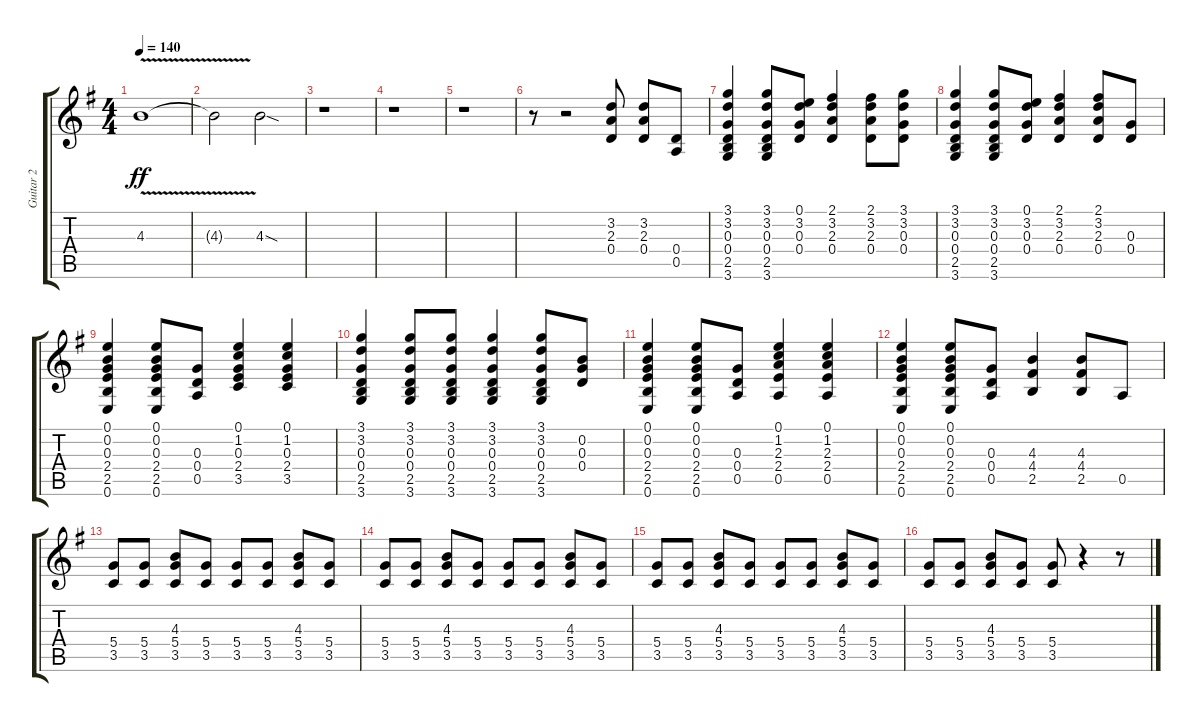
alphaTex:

\track ("Guitar 2" "Guitar 2") {instrument overdrivenguitar}
\staff {score tabs}
\tuning (E4 B3 G3 D3 A2 E2) {hide}
\ts (4 4)
\tempo 140
\clef g2
\ks g
4.3{v}.1{dy ff} |
4.3{t}.2 4.3{sod}.2 |
r.1 |
r.1 |
r.1 |
r.8 r.2 (3.2 2.3 0.4).8 (3.2 2.3 0.4).8 (0.4 0.5).8 |
(3.1 3.2 0.3 0.4 2.5 3.6).4 (3.1 3.2 0.3 0.4 2.5 3.6).8 (0.1 3.2 0.3 0.4).8 (2.1 3.2 2.3 0.4).4 (2.1 3.2 2.3 0.4).8 (3.1 3.2 0.3 0.4).8 |
(3.1 3.2 0.3 0.4 2.5 3.6).4 (3.1 3.2 0.3 0.4 2.5 3.6).8 (0.1 3.2 0.3 0.4).8 (2.1 3.2 2.3 0.4).4 (2.1 3.2 2.3 0.4).8 (0.3 0.4).8 |
(0.1 0.2 0.3 2.4 2.5 0.6).4 (0.1 0.2 0.3 2.4 2.5 0.6).8 (0.3 0.4 0.5).8 (0.1 1.2 0.3 2.4 3.5).4 (0.1 1.2 0.3 2.4 3.5).4 |
(3.1 3.2 0.3 0.4 2.5 3.6).4 (3.1 3.2 0.3 0.4 2.5 3.6).8 (3.1 3.2 0.3 0.4 2.5 3.6).8 (3.1 3.2 0.3 0.4 2.5 3.6).4 (3.1 3.2 0.3 0.4 2.5 3.6).8 (0.2 0.3 0.4).8 |
(0.1 0.2 0.3 2.4 2.5 0.6).4 (0.1 0.2 0.3 2.4 2.5 0.6).8 (0.3 0.4 0.5).8 (0.1 1.2 2.3 2.4 0.5).4 (0.1 1.2 2.3 2.4 0.5).4 |
(0.1 0.2 0.3 2.4 2.5 0.6).4 (0.1 0.2 0.3 2.4 2.5 0.6).8 (0.3 0.4 0.5).8 (4.3 4.4 2.5).4 (4.3 4.4 2.5).8 0.5.8 |
(5.4 3.5).8 (5.4 3.5).8 (4.3 5.4 3.5).8 (5.4 3.5).8 (5.4 3.5).8 (5.4 3.5).8 (4.3 5.4 3.5).8 (5.4 3.5).8 |
(5.4 3.5).8 (5.4 3.5).8 (4.3 5.4 3.5).8 (5.4 3.5).8 (5.4 3.5).8 (5.4 3.5).8 (4.3 5.4 3.5).8 (5.4 3.5).8 |
(5.4 3.5).8 (5.4 3.5).8 (4.3 5.4 3.5).8 (5.4 3.5).8 (5.4 3.5).8 (5.4 3.5).8 (4.3 5.4 3.5).8 (5.4 3.5).8 |
(5.4 3.5).8 (5.4 3.5).8 (4.3 5.4 3.5).8 (5.4 3.5).8 (5.4 3.5).8 r.4 r.8
